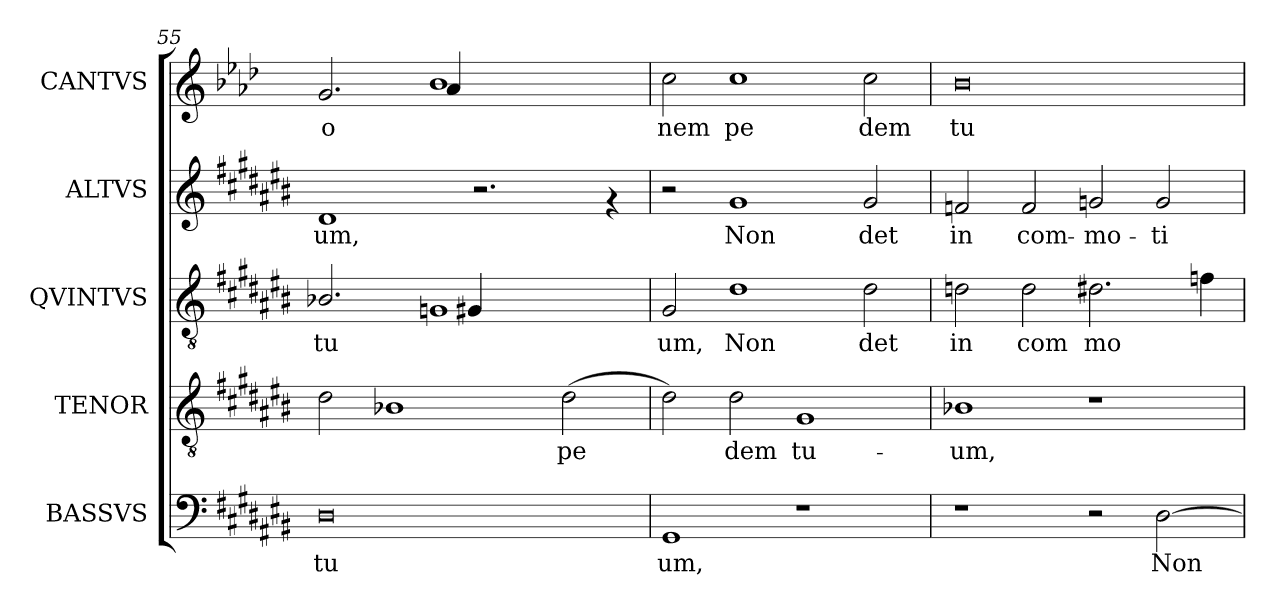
**kern	**text	**kern	**text	**kern	**text	**kern	**text	**kern	**text
*part5	*part5	*part4	*part4	*part3	*part3	*part2	*part2	*part1	*part1
*staff5	*staff5	*staff4	*staff4	*staff3	*staff3	*staff2	*staff2	*staff1	*staff1
*I"BASSVS	*	*I"TENOR	*	*I"QVINTVS	*	*I"ALTVS	*	*I"CANTVS	*
*clefF4	*	*clefGv2	*	*clefGv2	*	*clefG2	*	*clefG2	*
*ITrd-3c-5	*	*ITrd-3c-5	*	*ITrd-3c-5	*	*ITrd-3c-5	*	*	*
*k[f#c#g#d#a#e#b#]	*	*k[f#c#g#d#a#e#b#]	*	*k[f#c#g#d#a#e#b#]	*	*k[f#c#g#d#a#e#b#]	*	*k[b-e-a-d-]	*
*C#:	*	*C#:	*	*C#:	*	*C#:	*	*A-:	*
=55	=55	=55	=55	=55	=55	=55	=55	=55	=55
!	!LO:LY:b:cj	!	!LO:LY:b:cj	!	!LO:LY:b:cj	!	!LO:LY:b:cj	!	!LO:LY:b:cj
*	*	*	*	*^	*	*	*	*^	*
0G#	tu	2g#\	.	2.e-/	2.ryy	tu	1g#	um,	2.g/	2.ryy	-o-
.	.	1e-	.	.	.	.	.	.	.	.	.
!	!	!	!	!	!	!LO:LY:b:cj	!	!	!	!	!LO:LY:b:cj
.	.	.	.	1c	4c#/	.	.	.	1b-	4a-/	--
.	.	.	.	.	4ryy	.	2.r	.	.	4ryy	.
.	.	.	.	.	2.ryy	.	.	.	.	2.ryy	.
!	!	!	!LO:LY:b:cj	!	!	!	!	!	!	!	!
.	.	(<2g#\	pe	.	.	.	.	.	.	.	.
.	.	.	.	4ryy	.	.	4rf	.	4ryy	.	.
*	*	*	*	*v	*v	*	*	*	*v	*v	*
!!LO:LB:g=z
=56	=56	=56	=56	=56	=56	=56	=56	=56	=56
!	!LO:LY:b:cj	!	!LO:LY:b:cj	!	!LO:LY:b:cj	!	!	!	!LO:LY:b:cj
1C#	um,	2g#\)	.	2c#/	um,	2r	.	2cc\	-nem
!	!	!	!LO:LY:b:cj	!	!LO:LY:b:cj	!	!LO:LY:b:cj	!	!LO:LY:b:cj
.	.	2g#\	dem	1g#	Non	1cc#	Non	1cc	pe
!	!	!	!LO:LY:b:cj	!	!	!	!	!	!
1r	.	1c#	tu-	.	.	.	.	.	.
!	!	!	!	!	!LO:LY:b:cj	!	!LO:LY:b:cj	!	!LO:LY:b:cj
.	.	.	.	2g#\	det	2cc#/	det	2cc\	dem
=57	=57	=57	=57	=57	=57	=57	=57	=57	=57
!	!	!	!LO:LY:b:cj	!	!LO:LY:b:cj	!	!LO:LY:b:cj	!	!LO:LY:b:cj
1r	.	1e-	-um,	2gn\	in	2b-/	in	0b-	tu
!	!	!	!	!	!LO:LY:b:cj	!	!LO:LY:b:cj	!	!
.	.	.	.	2g\	com	2b-/	com-	.	.
!	!	!	!	!	!LO:LY:b:cj	!	!LO:LY:b:cj	!	!
2r	.	1r	.	2.g#\	mo	2cc/	-mo-	.	.
!	!LO:LY:b:cj	!	!	!	!	!	!LO:LY:b:cj	!	!
[>2G#\	Non	.	.	.	.	2cc/	-ti-	.	.
!	!	!	!	!	!LO:LY:b:cj	!	!	!	!
.	.	.	.	4b-\	.	.	.	.	.
=	=	=	=	=	=	=	=	=	=
*-	*-	*-	*-	*-	*-	*-	*-	*-	*-
